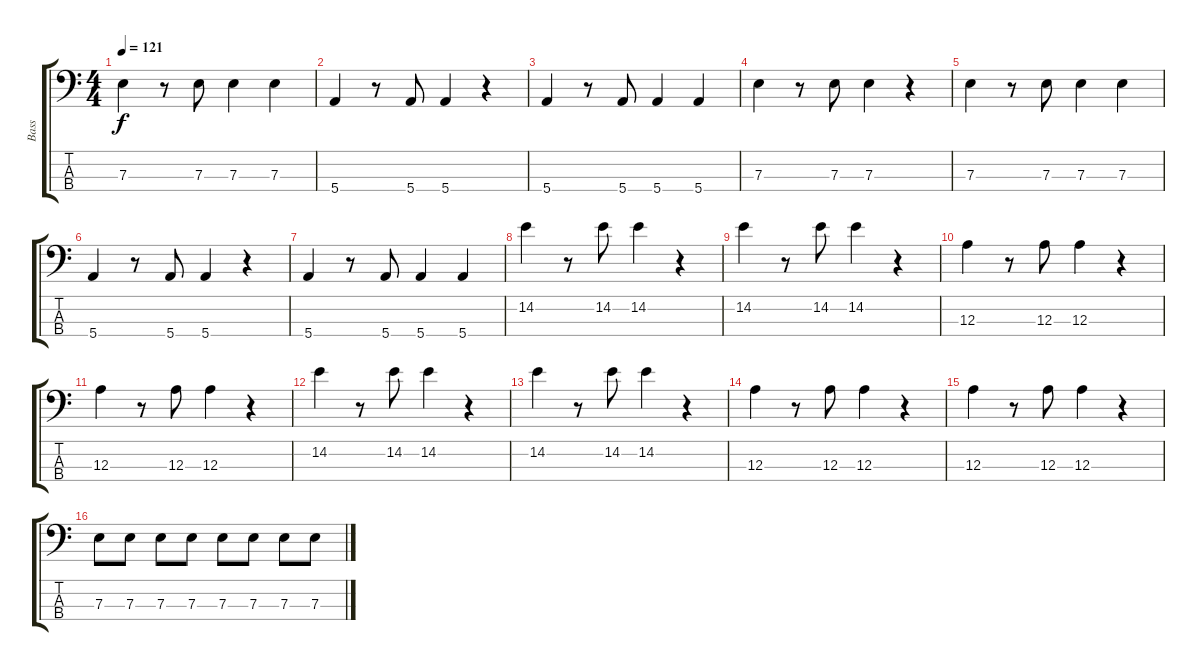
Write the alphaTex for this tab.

\track ("Bass" "Bass") {instrument electricbasspick}
\staff {score tabs}
\tuning (G2 D2 A1 E1) {hide}
\ts (4 4)
\tempo 121
\clef f4
\ks c
7.3.4{dy f} r.8 7.3.8 7.3.4 7.3.4 |
5.4.4 r.8 5.4.8 5.4.4 r.4 |
5.4.4 r.8 5.4.8 5.4.4 5.4.4 |
7.3.4 r.8 7.3.8 7.3.4 r.4 |
7.3.4 r.8 7.3.8 7.3.4 7.3.4 |
5.4.4 r.8 5.4.8 5.4.4 r.4 |
5.4.4 r.8 5.4.8 5.4.4 5.4.4 |
14.2.4 r.8 14.2.8 14.2.4 r.4 |
14.2.4 r.8 14.2.8 14.2.4 r.4 |
12.3.4 r.8 12.3.8 12.3.4 r.4 |
12.3.4 r.8 12.3.8 12.3.4 r.4 |
14.2.4 r.8 14.2.8 14.2.4 r.4 |
14.2.4 r.8 14.2.8 14.2.4 r.4 |
12.3.4 r.8 12.3.8 12.3.4 r.4 |
12.3.4 r.8 12.3.8 12.3.4 r.4 |
7.3.8{volume 13} 7.3.8 7.3.8 7.3.8 7.3.8 7.3.8 7.3.8 7.3.8
